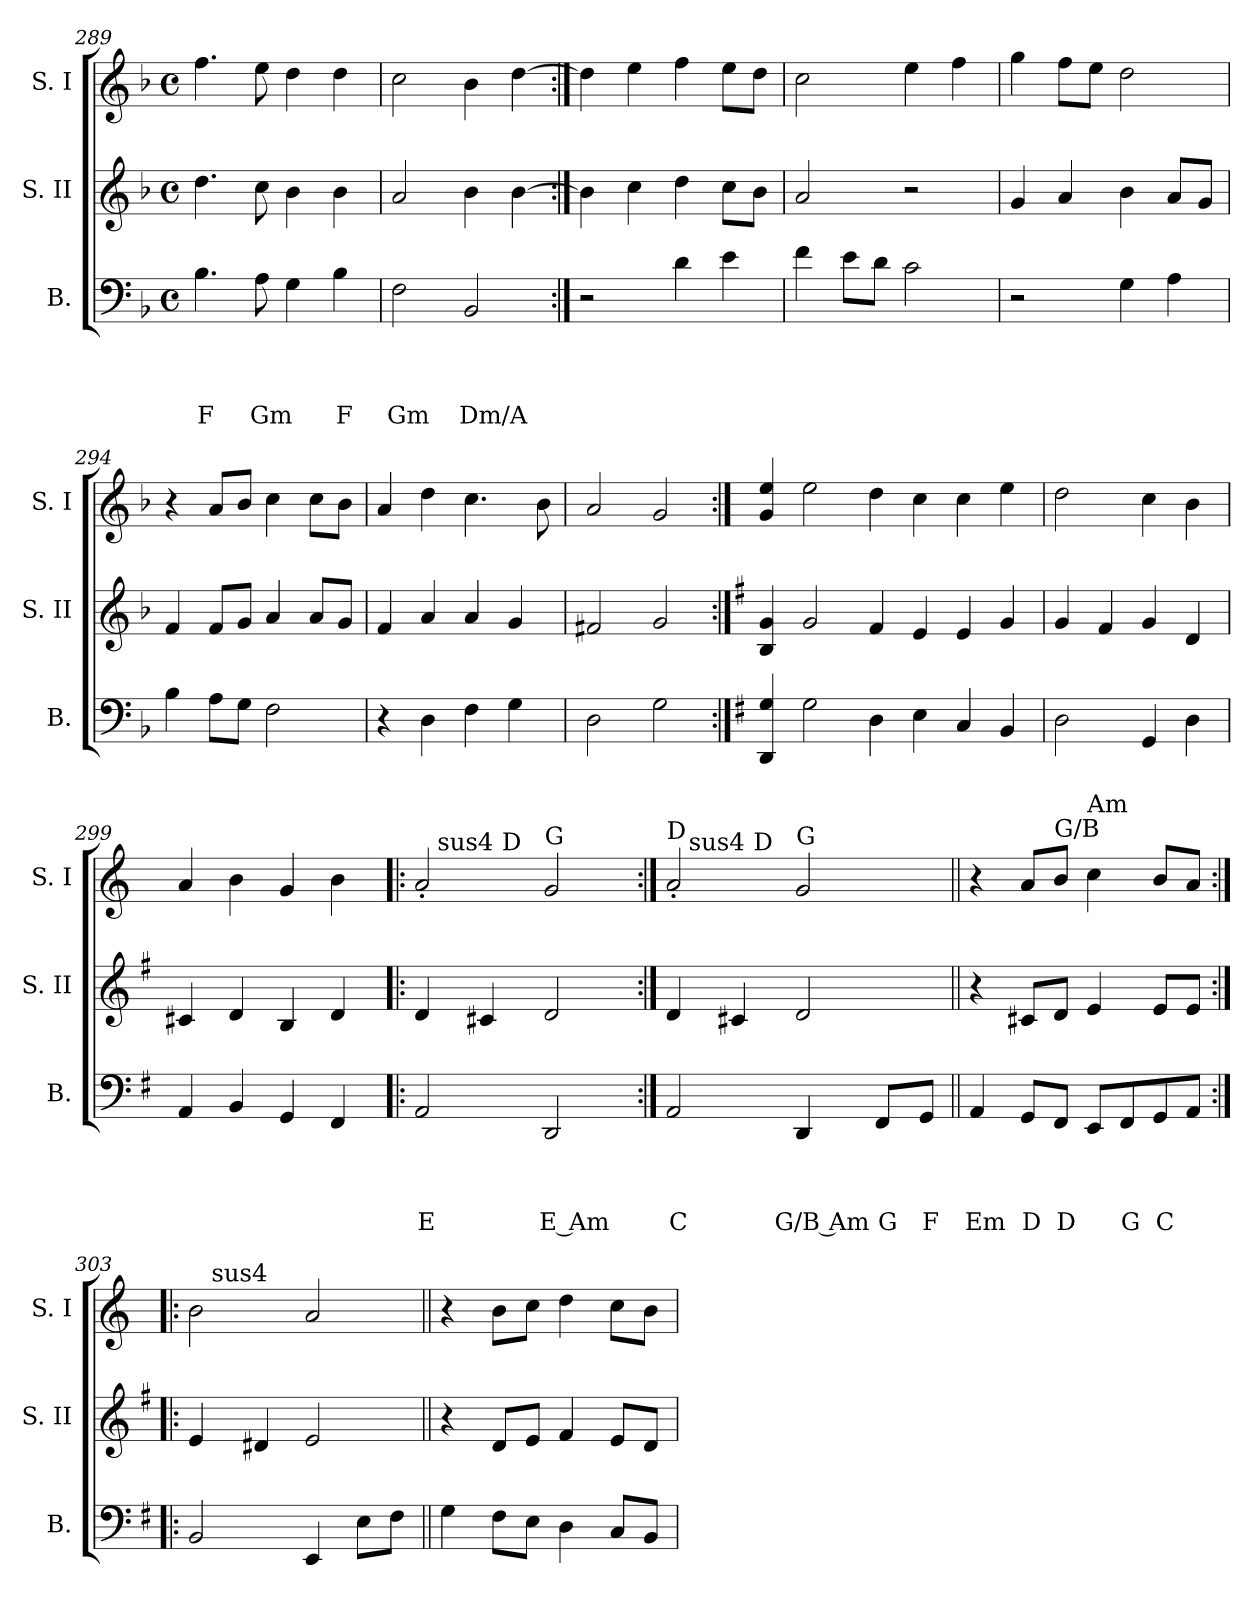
**kern	**text	**text	**text	**text	**kern	**kern
*part3	*part3	*part3	*part3	*part3	*part2	*part1
*staff3	*staff3	*staff3	*staff3	*staff3	*staff2	*staff1
*I"B.	*	*	*	*	*I"S. II	*I"S. I
*I'B.	*	*	*	*	*I'S. II	*I'S. I
*clefF4	*	*	*	*	*clefG2	*clefG2
*ITrd-3c-5	*	*	*	*	*ITrd-3c-5	*
*k[b-e-]	*	*	*	*	*k[b-e-]	*k[b-]
*B-:	*	*	*	*	*B-:	*F:
*M4/4	*	*	*	*	*M4/4	*M4/4
*met(c)	*	*	*	*	*met(c)	*met(c)
=289	=289	=289	=289	=289	=289	=289
!	!	!	!	!LO:LY:b	!	!
4.e-\	.	.	.	F	4.gg\	4.ff\
!	!	!	!	!LO:LY:b	!	!
8d\	.	.	.	Gm	8ff\	8ee\
4c\	.	.	.	.	4ee-\	4dd\
!	!	!	!	!LO:LY:b	!	!
4e-\	.	.	.	F	4ee-\	4dd\
=290	=290	=290	=290	=290	=290	=290
!	!	!	!	!LO:LY:b	!	!
2B-\	.	.	.	Gm	2dd/	2cc\
!	!	!	!	!LO:LY:b	!	!
2E-/	.	.	.	Dm/A	4ee-\	4b-\
.	.	.	.	.	[<4ee-\	[<4dd\
!!LO:LB:g=z
=291:|!	=291:|!	=291:|!	=291:|!	=291:|!	=291:|!	=291:|!
2r	.	.	.	.	4ee-\]	4dd\]
.	.	.	.	.	4ff\	4ee\
4g\	.	.	.	.	4gg\	4ff\
4a\	.	.	.	.	8ff\L	8ee\L
.	.	.	.	.	8ee-\J	8dd\J
=292	=292	=292	=292	=292	=292	=292
4b-\	.	.	.	.	2dd/	2cc\
8a\L	.	.	.	.	.	.
8g\J	.	.	.	.	.	.
2f\	.	.	.	.	2r	4ee\
.	.	.	.	.	.	4ff\
=293	=293	=293	=293	=293	=293	=293
2r	.	.	.	.	4cc/	4gg\
.	.	.	.	.	4dd/	8ff\L
.	.	.	.	.	.	8ee\J
4c\	.	.	.	.	4ee-\	2dd\
4d\	.	.	.	.	8dd/L	.
.	.	.	.	.	8cc/J	.
!!LO:PB:g=z
=294	=294	=294	=294	=294	=294	=294
4e-\	.	.	.	.	4b-/	4r
8d\L	.	.	.	.	8b-/L	8a/L
8c\J	.	.	.	.	8cc/J	8b-/J
2B-\	.	.	.	.	4dd/	4cc\
.	.	.	.	.	8dd/L	8cc\L
.	.	.	.	.	8cc/J	8b-\J
=295	=295	=295	=295	=295	=295	=295
4r	.	.	.	.	4b-/	4a/
4G\	.	.	.	.	4dd/	4dd\
4B-\	.	.	.	.	4dd/	4.cc\
4c\	.	.	.	.	4cc/	.
.	.	.	.	.	.	8b-\
=296	=296	=296	=296	=296	=296	=296
2G\	.	.	.	.	2bn/	2a/
2c\	.	.	.	.	2cc/	2g/
!!LO:PB:g=z
=297:|!	=297:|!	=297:|!	=297:|!	=297:|!	=297:|!	=297:|!
*k[]	*	*	*	*	*k[]	*k[]
*C:	*	*	*	*	*C:	*C:
4GG/ 4c/	.	.	.	.	4e/ 4cc/	4g/ 4ee/
2c\	.	.	.	.	2cc/	2ee\
4G\	.	.	.	.	4b/	4dd\
4A\	.	.	.	.	4a/	4cc\
4F/	.	.	.	.	4a/	4cc\
4E/	.	.	.	.	4cc/	4ee\
=298	=298	=298	=298	=298	=298	=298
2G\	.	.	.	.	4cc/	2dd\
.	.	.	.	.	4b/	.
4C/	.	.	.	.	4cc/	4cc\
4G\	.	.	.	.	4g/	4b\
=299	=299	=299	=299	=299	=299	=299
4D/	.	.	.	.	4f#X/	4a/
4E/	.	.	.	.	4g/	4b\
4C/	.	.	.	.	4e/	4g/
4BB/	.	.	.	.	4g/	4b\
!!LO:LB:g=z
=300!|:	=300!|:	=300!|:	=300!|:	=300!|:	=300!|:	=300!|:
!	!	!	!	!	!	!LO:TX:a:t=D
!	!	!	!	!LO:LY:b	!	!
*	*	*	*	*	*	*^
*	*	*	*	*	*	*	*^
2D/	.	.	.	E	4g/	2a'</	16ryy	4ryy
!	!	!	!	!	!	!	!LO:TX:a:t=sus4	!
.	.	.	.	.	.	.	2...ryy	.
.	.	.	.	.	4f#X/	.	.	16ryy
!	!	!	!	!	!	!	!	!LO:TX:a:t=D
.	.	.	.	.	.	.	.	2ryy
!	!	!	!	!	!	!LO:TX:a:t=G	!	!
!	!	!	!	!LO:LY:b	!	!	!	!
2GG/	.	.	.	E Am	2g/	2g/	.	.
.	.	.	.	.	.	.	.	8.ryy
=301:|!	=301:|!	=301:|!	=301:|!	=301:|!	=301:|!	=301:|!	=301:|!	=301:|!
!	!	!	!	!	!	!LO:TX:a:t=D	!	!
!	!	!	!	!LO:LY:b	!	!	!	!
2D/	.	.	.	C	4g/	2a'</	16ryy	4ryy
!	!	!	!	!	!	!	!LO:TX:a:t=sus4	!
.	.	.	.	.	.	.	2...ryy	.
.	.	.	.	.	4f#X/	.	.	16ryy
!	!	!	!	!	!	!	!	!LO:TX:a:t=D
.	.	.	.	.	.	.	.	2ryy
!	!	!	!	!	!	!LO:TX:a:t=G	!	!
!	!	!	!	!LO:LY:b	!	!	!	!
4GG/	.	.	.	G/B Am	2g/	2g/	.	.
!	!	!	!	!LO:LY:b	!	!	!	!
8BB/L	.	.	.	G	.	.	.	.
.	.	.	.	.	.	.	.	8.ryy
!	!	!	!	!LO:LY:b	!	!	!	!
8C/J	.	.	.	F	.	.	.	.
=302||	=302||	=302||	=302||	=302||	=302||	=302||	=302||	=302||
!	!	!	!	!	!	!LO:TX:a:t=D	!	!
!	!	!	!	!LO:LY:b	!	!	!	!
*	*	*	*	*	*	*v	*v	*v
4D/	.	.	.	Em	4r	4r
!	!	!	!	!LO:LY:b	!	!
8C/L	.	.	.	D	8f#X/L	8a/L
!	!	!	!	!	!	!LO:TX:a:t=G/B
!	!	!	!	!LO:LY:b	!	!
8BB/J	.	.	.	D	8g/J	8b/J
!	!	!	!	!	!	!LO:TX:a:t=Am
8AA/L	.	.	.	.	4a/	4cc\
!	!	!	!	!LO:LY:b:rj	!	!
8BB/	.	.	.	G	.	.
!	!	!	!	!LO:LY:b	!	!
8C/	.	.	.	C	8a/L	8b/L
8D/J	.	.	.	.	8a/J	8a/J
!!LO:LB:g=z
=303:|!|:	=303:|!|:	=303:|!|:	=303:|!|:	=303:|!|:	=303:|!|:	=303:|!|:
*	*	*	*	*	*	*^
2E/	.	.	.	.	4a/	2b\	16ryy
!	!	!	!	!	!	!	!LO:TX:a:t=sus4
.	.	.	.	.	.	.	2...ryy
.	.	.	.	.	4g#X/	.	.
4AA/	.	.	.	.	2a/	2a/	.
8A\L	.	.	.	.	.	.	.
8B\J	.	.	.	.	.	.	.
*	*	*	*	*	*	*v	*v
=304||	=304||	=304||	=304||	=304||	=304||	=304||
4c\	.	.	.	.	4r	4r
8B\L	.	.	.	.	8g/L	8b\L
8A\J	.	.	.	.	8a/J	8cc\J
4G\	.	.	.	.	4b/	4dd\
8F/L	.	.	.	.	8a/L	8cc\L
8E/J	.	.	.	.	8g/J	8b\J
=	=	=	=	=	=	=
*-	*-	*-	*-	*-	*-	*-
